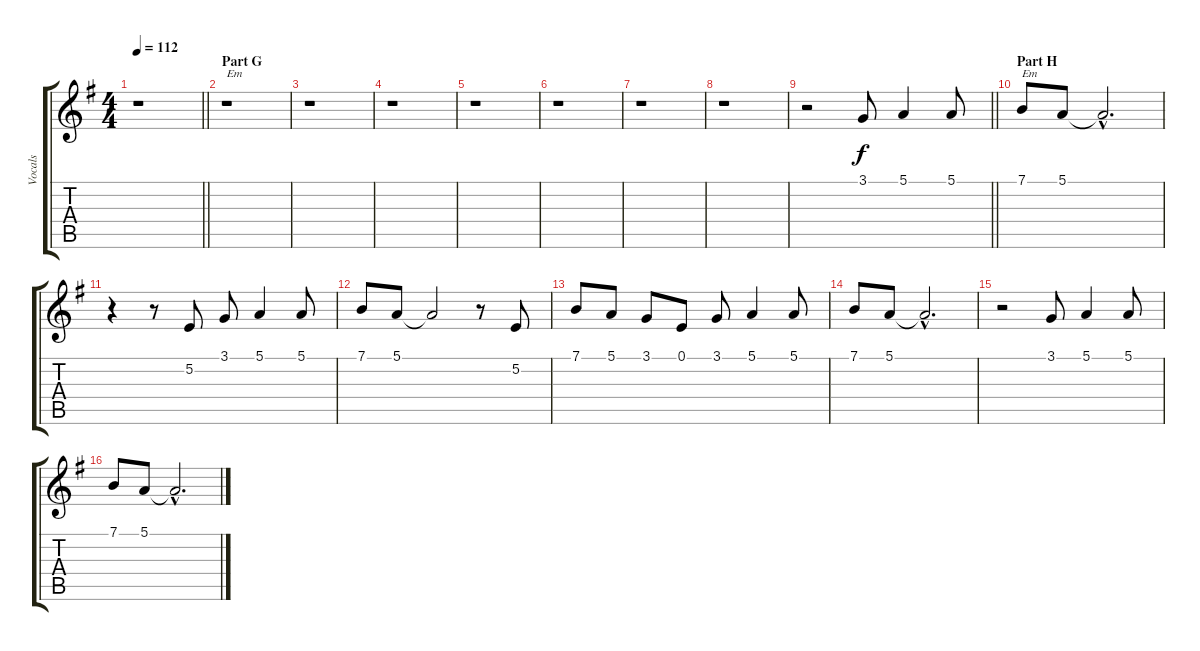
\track ("Vocals" "Vocals") {instrument trumpet}
\staff {score tabs}
\tuning (E4 B3 G3 D3 A2 E2) {hide}
\ts (4 4)
\tempo 112
\clef g2
\barLineRight lightlight
\ks g
r.1{dy f} |
\section ("" "Part G")
r.1{txt "Em"} |
r.1 |
r.1 |
r.1 |
r.1 |
r.1 |
r.1 |
\barLineRight lightlight
r.2 3.1.8 5.1.4 5.1.8 |
\section ("" "Part H")
7.1.8{txt "Em"} 5.1.8 5.1{hac t}.2{d} |
r.4 r.8 5.2.8 3.1.8 5.1.4 5.1.8 |
7.1.8 5.1.8 5.1{t}.2 r.8 5.2.8 |
7.1.8 5.1.8 3.1.8 0.1.8 3.1.8 5.1.4 5.1.8 |
7.1.8 5.1.8 5.1{hac t}.2{d} |
r.2 3.1.8 5.1.4 5.1.8 |
7.1.8 5.1.8 5.1{hac t}.2{d}
